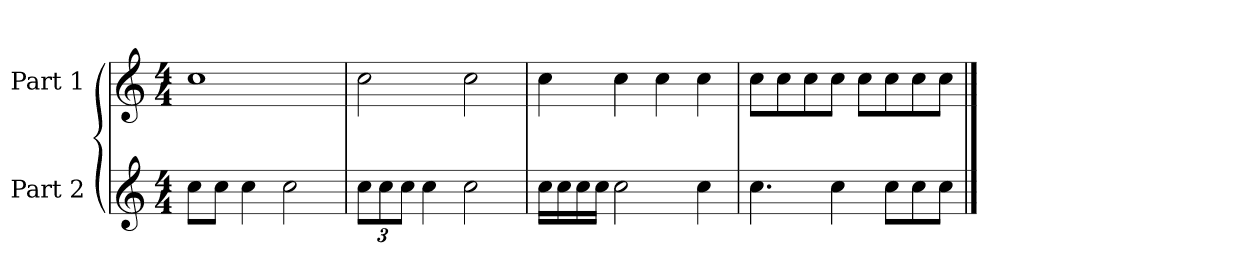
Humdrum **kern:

**kern	**kern
*part2	*part1
*staff2	*staff1
*I"Part 2	*I"Part 1
*clefG2	*clefG2
*k[]	*k[]
*M4/4	*M4/4
=1	=1
8cc\L	1cc
8cc\J	.
4cc\	.
2cc\	.
=2	=2
*Xbrackettup	*
12cc\L	2cc\
12cc\	.
12cc\J	.
4cc\	.
2cc\	2cc\
=3	=3
16cc\LL	4cc\
16cc\	.
16cc\	.
16cc\JJ	.
2cc\	4cc\
.	4cc\
4cc\	4cc\
=4	=4
4.cc\	8cc\L
.	8cc\
.	8cc\
4cc\	8cc\J
.	8cc\L
8cc\L	8cc\
8cc\	8cc\
8cc\J	8cc\J
==	==
*-	*-
